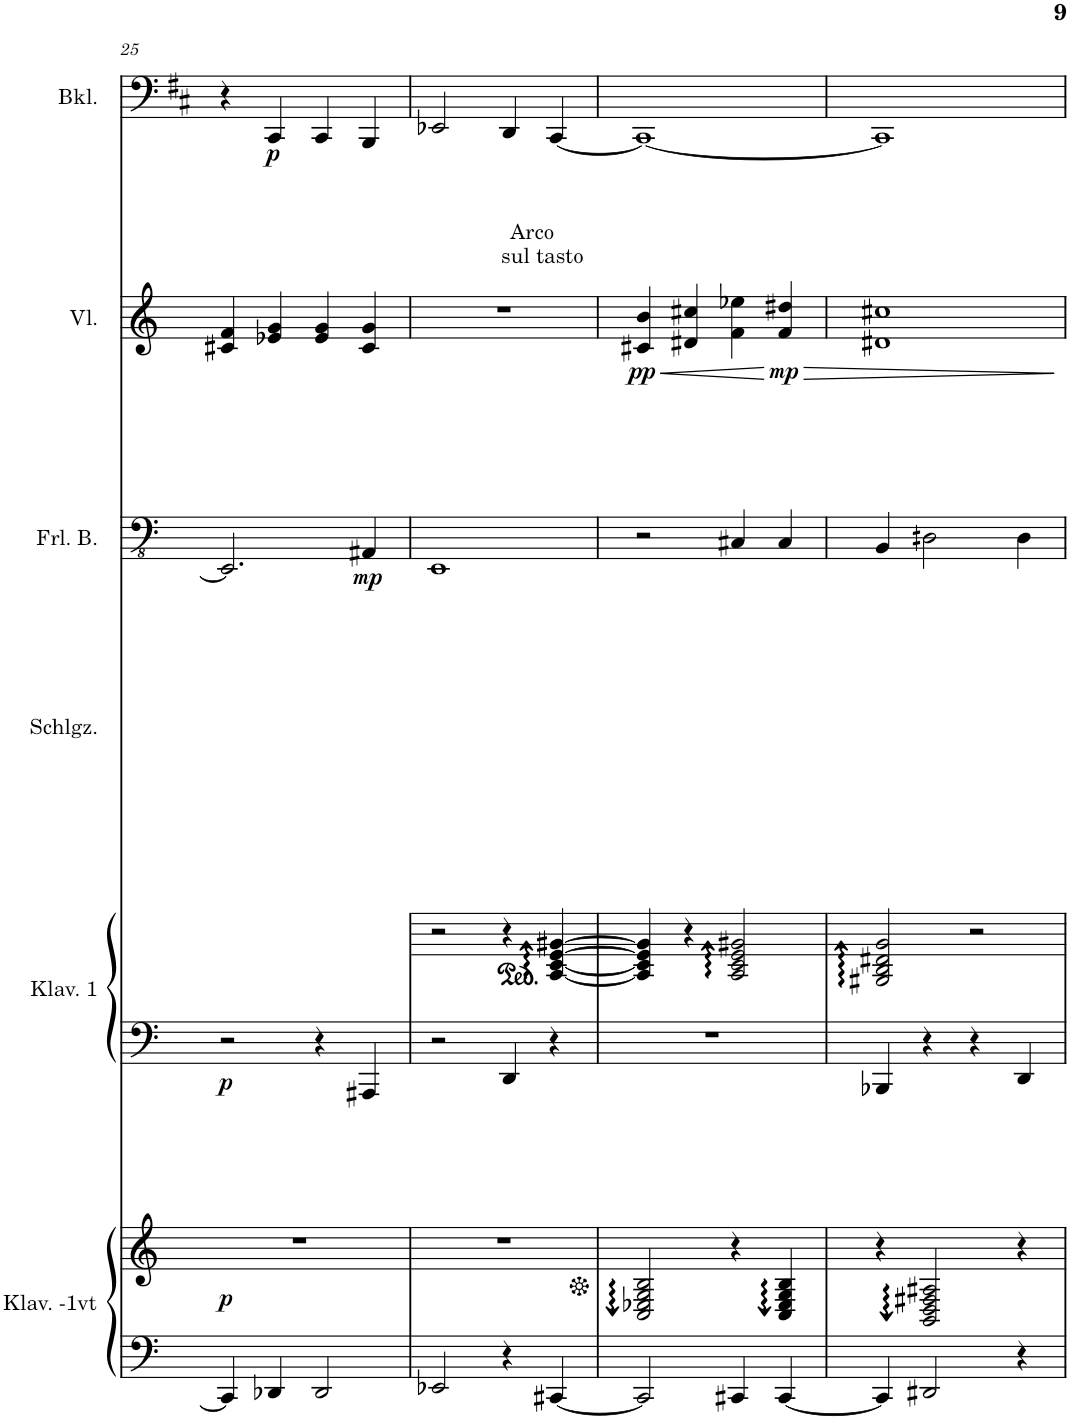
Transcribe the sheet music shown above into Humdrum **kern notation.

**kern	**kern	**dynam	**kern	**kern	**dynam	**kern	**kern	**dynam	**kern	**dynam	**kern	**dynam
*part6	*part6	*part6	*part5	*part5	*part5	*part4	*part3	*part3	*part2	*part2	*part1	*part1
*staff8	*staff7	*staff7/8	*staff6	*staff5	*staff5/6	*staff4	*staff3	*staff3	*staff2	*staff2	*staff1	*staff1
*I"Kl. -1 Viertelton	*	*	*I"Klavier 1	*	*	*I"Schlagzeug	*I"Fretless Bass	*	*I"Violine	*	*I"Klarinette in B	*
*	*	*	*I'Klav. 1	*	*	*I'Schlgz.	*I'Frl. B.	*	*I'Vl.	*	*	*
!!LO:PB:g=z
*clefF4	*clefG2	*	*clefF4	*clefG2	*	*clefX	*clefFv4	*	*clefG2	*	*clefF4	*
*	*	*	*	*	*	*	*	*	*	*	*Trd1c2	*
*k[]	*k[]	*	*k[]	*k[]	*	*k[]	*k[]	*	*k[]	*	*k[f#c#]	*
*M4/4	*M4/4	*	*M4/4	*M4/4	*	*M4/4	*M4/4	*	*M4/4	*	*M4/4	*
=25	=25	=25	=25	=25	=25	=25	=25	=25	=25	=25	=25	=25
!	!	!LO:DY:b	!	!	!LO:DY:b=2	!	!	!	!	!	!	!
4CCn/]	1r	p	2r	1r	p	1r	2.EEE/]	.	4c#X/ 4f/	.	4r	.
!	!	!	!	!	!	!	!	!	!	!	!	!LO:DY:b
4DDn/	.	.	.	.	.	.	.	.	4e-X/ 4g/	.	4CC#/	p
2DDn/	.	.	4r	.	.	.	.	.	4e-/ 4g/	.	4CC#/	.
!	!	!	!	!	!	!	!	!LO:DY:b	!	!	!	!
.	.	.	4AAA#X/	.	.	.	4AAA#X/	mp	4c#/ 4g/	.	4BBB/	.
=26	=26	=26	=26	=26	=26	=26	=26	=26	=26	=26	=26	=26
2EEn/	1r	.	2r	2r	.	1r	1EEE	.	1r	.	2EE-X/	.
4r	.	.	4DD/	4r	.	.	.	.	.	.	4DD/	.
[4CCn/	.	.	4r	[4A/ [4c/ [4e/ [4g#X/	.	.	.	.	.	.	[4CC#/	.
=27	=27	=27	=27	=27	=27	=27	=27	=27	=27	=27	=27	=27
!	!	!	!	!	!	!	!	!	!LO:TX:a:t=Arco	!	!	!
!	!	!	!	!	!	!	!	!	!LO:TX:a:t=sul tasto	!	!	!
!	!	!	!	!	!	!	!	!	!	!LO:HP:b	!	!
!	!	!	!	!	!	!	!	!	!	!LO:DY:n=1:b	!	!
2CCn/]	2Cn/ 2En/ 2Gn/ 2Bn/	.	1r	4A/] 4c/] 4e/] 4g#/]	.	1r	2r	.	4c#X/ 4b/	< pp	1CC#_	.
.	.	.	.	4r	.	.	.	.	4d#X/ 4cc#X/	.	.	.
4CCn/	4r	.	.	2A/ 2c/ 2e/ 2g#X/	.	.	4CCn/	.	4f\ 4ee-X\	.	.	.
!	!	!	!	!	!	!	!	!	!	!LO:HP:n=1:b	!	!
!	!	!	!	!	!	!	!	!	!	!LO:DY:n=2:b	!	!
[4CCn/	4Cn/ 4En/ 4Gn/ 4Bn/	.	.	.	.	.	4CCn/	.	4f/ 4dd#X/	[ > mp	.	.
=28	=28	=28	=28	=28	=28	=28	=28	=28	=28	=28	=28	=28
4CCn/]	4r	.	4BBB-X/	2G#X/ 2B/ 2d#X/ 2g/	.	1r	4BBBn/	.	1d#X 1cc#X	.	1CC#]	.
2DDn/	2BBn/ 2Dn/ 2Fn/ 2An/	.	4r	.	.	.	2DDn\	.	.	.	.	.
.	.	.	4r	2r	.	.	.	.	.	.	.	.
4r	4r	.	4DD/	.	.	.	4DD\	.	.	.	.	.
.	.	.	.	.	.	.	.	.	.	]	.	.
=	=	=	=	=	=	=	=	=	=	=	=	=
*-	*-	*-	*-	*-	*-	*-	*-	*-	*-	*-	*-	*-
